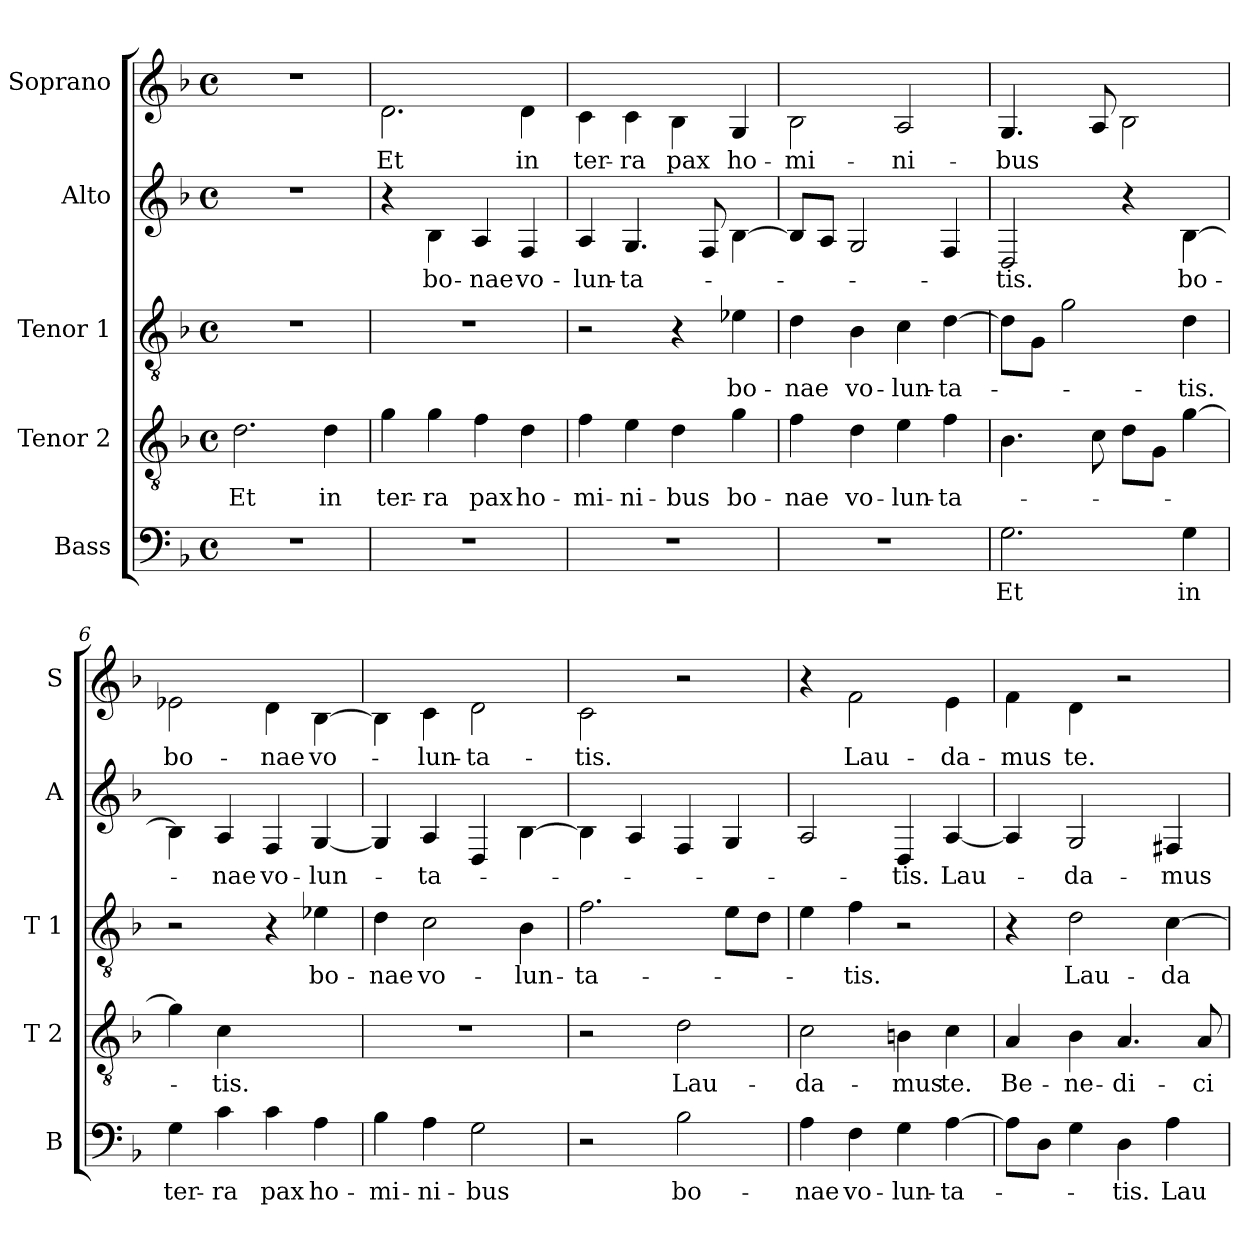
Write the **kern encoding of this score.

**kern	**text	**kern	**text	**kern	**text	**kern	**text	**kern	**text
*part5	*part5	*part4	*part4	*part3	*part3	*part2	*part2	*part1	*part1
*staff5	*staff5	*staff4	*staff4	*staff3	*staff3	*staff2	*staff2	*staff1	*staff1
*I"Bass	*	*I"Tenor 2	*	*I"Tenor 1	*	*I"Alto	*	*I"Soprano	*
*I'B	*	*I'T 2	*	*I'T 1	*	*I'A	*	*I'S	*
*clefF4	*	*clefGv2	*	*clefGv2	*	*clefG2	*	*clefG2	*
*	*	*	*	*	*	*ITrd-7c-12	*	*ITrd-7c-12	*
*k[b-]	*	*k[b-]	*	*k[b-]	*	*k[b-]	*	*k[b-]	*
*d:	*	*d:	*	*d:	*	*d:	*	*d:	*
*M4/4	*	*M4/4	*	*M4/4	*	*M4/4	*	*M4/4	*
*met(c)	*	*met(c)	*	*met(c)	*	*met(c)	*	*met(c)	*
=1	=1	=1	=1	=1	=1	=1	=1	=1	=1
1r	.	2.d\	Et	1r	.	1r	.	1r	.
.	.	4d\	in	.	.	.	.	.	.
=2	=2	=2	=2	=2	=2	=2	=2	=2	=2
1r	.	4g\	ter-	1r	.	4r	.	2.dd\	Et
.	.	4g\	-ra	.	.	4b-\	bo-	.	.
.	.	4f\	pax	.	.	4a/	-nae	.	.
.	.	4d\	ho-	.	.	4f/	vo-	4dd\	in
=3	=3	=3	=3	=3	=3	=3	=3	=3	=3
1r	.	4f\	-mi-	2r	.	4a/	-lun-	4cc\	ter-
.	.	4e\	-ni-	.	.	4.g/	-ta-	4cc\	-ra
.	.	4d\	-bus	4r	.	.	.	4b-\	pax
.	.	.	.	.	.	8f/	.	.	.
.	.	4g\	bo-	4e-X\	bo-	[4b-\	.	4g/	ho-
=4	=4	=4	=4	=4	=4	=4	=4	=4	=4
1r	.	4f\	-nae	4d\	-nae	8b-/L]	.	2b-\	-mi-
.	.	.	.	.	.	8a/J	.	.	.
.	.	4d\	vo-	4B-\	vo-	2g/	.	.	.
.	.	4e\	-lun-	4c\	-lun-	.	.	2a/	-ni-
.	.	4f\	-ta-	[4d\	-ta-	4f/	.	.	.
=5	=5	=5	=5	=5	=5	=5	=5	=5	=5
2.G\	Et	4.B-\	.	8d\L]	.	2d/	-tis.	4.g/	-bus
.	.	.	.	8G\J	.	.	.	.	.
.	.	.	.	2g\	.	.	.	.	.
.	.	8c\	.	.	.	.	.	8a/	.
.	.	8d\L	.	.	.	4r	.	2b-\	.
.	.	8G\J	.	.	.	.	.	.	.
4G\	in	[4g\	.	4d\	-tis.	[4b-\	bo-	.	.
=6	=6	=6	=6	=6	=6	=6	=6	=6	=6
4G\	ter-	4g\]	.	2r	.	4b-\]	.	2ee-X\	bo-
4c\	-ra	4c\	-tis.	.	.	4a/	-nae	.	.
4c\	pax	2ryy	.	4r	.	4f/	vo-	4dd\	-nae
4A\	ho-	.	.	4e-X\	bo-	[4g/	-lun-	[4b-\	vo-
!!LO:LB:g=z
=7	=7	=7	=7	=7	=7	=7	=7	=7	=7
4B-\	-mi-	1r	.	4d\	-nae	4g/]	.	4b-\]	.
4A\	-ni-	.	.	2c\	vo-	4a/	-ta-	4cc\	-lun-
2G\	-bus	.	.	.	.	4d/	.	2dd\	-ta-
.	.	.	.	4B-\	-lun-	[4b-\	.	.	.
=8	=8	=8	=8	=8	=8	=8	=8	=8	=8
2r	.	2r	.	2.f\	-ta-	4b-\]	.	2cc\	-tis.
.	.	.	.	.	.	4a/	.	.	.
2B-\	bo-	2d\	Lau-	.	.	4f/	.	2r	.
.	.	.	.	8e\L	.	4g/	.	.	.
.	.	.	.	8d\J	.	.	.	.	.
=9	=9	=9	=9	=9	=9	=9	=9	=9	=9
4A\	-nae	2c\	-da-	4e\	.	2a/	.	4r	.
4F\	vo-	.	.	4f\	-tis.	.	.	2ff\	Lau-
4G\	-lun-	4Bn\	-mus	2r	.	4d/	-tis.	.	.
[4A\	-ta-	4c\	te.	.	.	[4a/	Lau-	4ee\	-da-
=10	=10	=10	=10	=10	=10	=10	=10	=10	=10
8A\L]	.	4A/	Be-	4r	.	4a/]	.	4ff\	-mus
8D\J	.	.	.	.	.	.	.	.	.
4G\	.	4B-\	-ne-	2d\	Lau-	2g/	-da-	4dd\	te.
4D\	-tis.	4.A/	-di-	.	.	.	.	2r	.
4A\	Lau-	.	.	[4c\	-da-	4f#X/	-mus	.	.
.	.	8A/	-ci-	.	.	.	.	.	.
=	=	=	=	=	=	=	=	=	=
*-	*-	*-	*-	*-	*-	*-	*-	*-	*-
